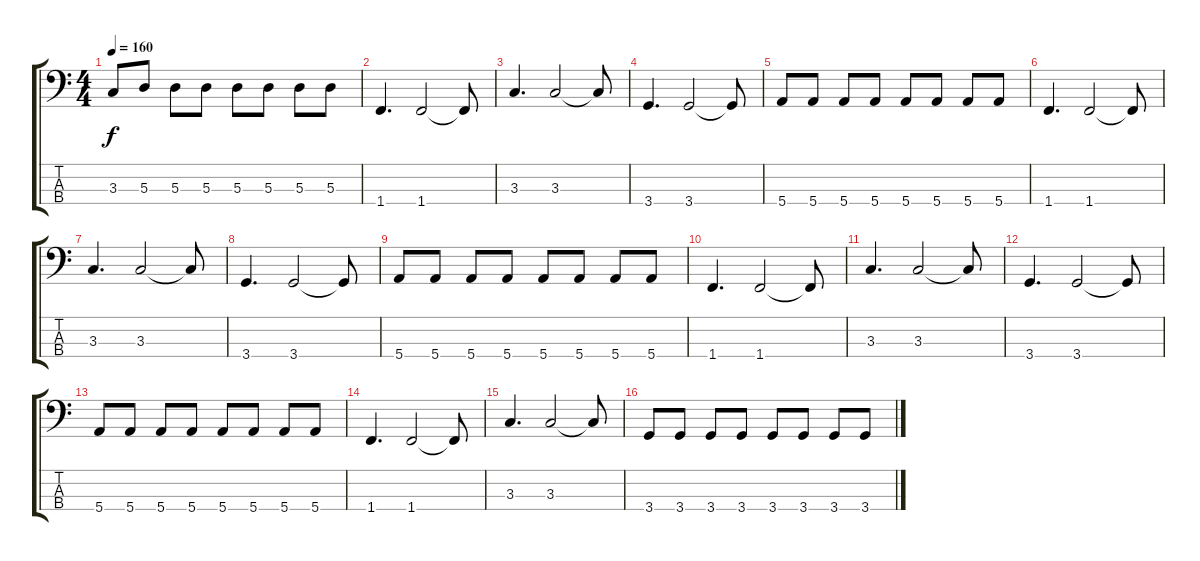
\track "" {instrument electricbassfinger}
\staff {score tabs}
\tuning (G2 D2 A1 E1) {hide}
\ts (4 4)
\tempo 160
\clef f4
\ks c
3.3.8{dy f} 5.3.8 5.3.8 5.3.8 5.3.8 5.3.8 5.3.8 5.3.8 |
1.4.4{d} 1.4.2 1.4{t}.8 |
3.3.4{d} 3.3.2 3.3{t}.8 |
3.4.4{d} 3.4.2 3.4{t}.8 |
5.4.8 5.4.8 5.4.8 5.4.8 5.4.8 5.4.8 5.4.8 5.4.8 |
1.4.4{d} 1.4.2 1.4{t}.8 |
3.3.4{d} 3.3.2 3.3{t}.8 |
3.4.4{d} 3.4.2 3.4{t}.8 |
5.4.8 5.4.8 5.4.8 5.4.8 5.4.8 5.4.8 5.4.8 5.4.8 |
1.4.4{d} 1.4.2 1.4{t}.8 |
3.3.4{d} 3.3.2 3.3{t}.8 |
3.4.4{d} 3.4.2 3.4{t}.8 |
5.4.8 5.4.8 5.4.8 5.4.8 5.4.8 5.4.8 5.4.8 5.4.8 |
1.4.4{d} 1.4.2 1.4{t}.8 |
3.3.4{d} 3.3.2 3.3{t}.8 |
3.4.8 3.4.8 3.4.8 3.4.8 3.4.8 3.4.8 3.4.8 3.4.8
